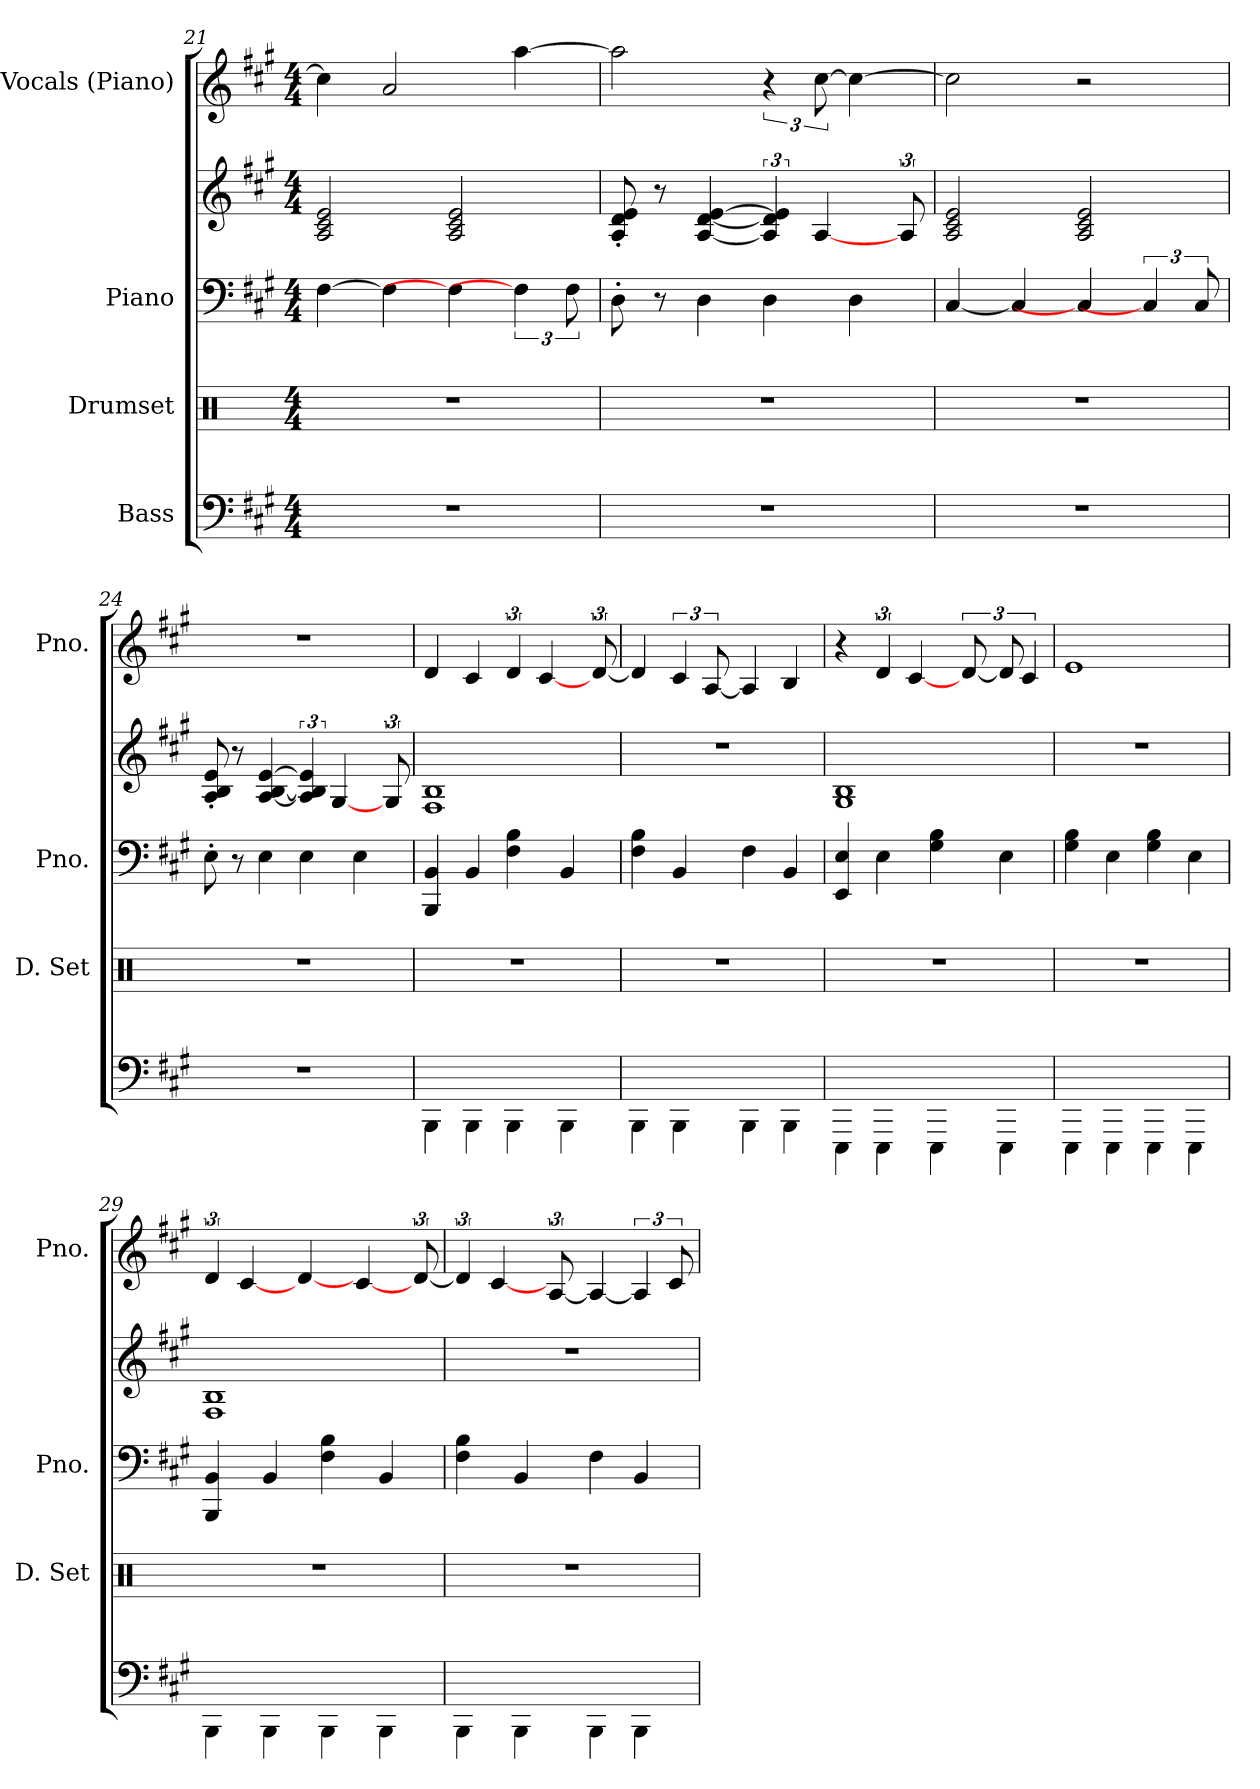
**kern	**kern	**kern	**kern	**kern
*part4	*part3	*part2	*part2	*part1
*staff5	*staff4	*staff3	*staff2	*staff1
*I"Bass	*I"Drumset	*I"Piano	*	*I"Vocals (Piano)
*	*I'D. Set	*I'Pno.	*	*I'Pno.
!!LO:LB:g=z
*	*clefX	*clefF4	*clefG2	*clefG2
*ITrd7c12	*	*	*	*
*k[f#c#g#]	*k[]	*k[f#c#g#]	*k[f#c#g#]	*k[f#c#g#]
*M4/4	*M4/4	*M4/4	*M4/4	*M4/4
=21	=21	=21	=21	=21
1r	1r	[4F#\	2A/ 2c#/ 2e/	4cc#\]
.	.	4F#\]	.	2a/
.	.	4F#\]	2A/ 2c#/ 2e/	.
.	.	6F#\]	.	[4aa\
.	.	12F#\	.	.
=22	=22	=22	=22	=22
1r	1r	8D'\	8A/' 8d/' 8e/'	2aa\]
.	.	8r	8r	.
.	.	4D\	[4A/ [4d/ [4e/	.
.	.	4D\	6A/] 6d/] 6e/]	6r
.	.	.	[4A/	[12cc#\
.	.	4D\	.	4cc#\_
.	.	.	12A/	.
=23	=23	=23	=23	=23
1r	1r	[4C#/	2A/ 2c#/ 2e/	2cc#\]
.	.	4C#/]	.	.
.	.	4C#/]	2A/ 2c#/ 2e/	2r
.	.	6C#/]	.	.
.	.	12C#/	.	.
=24	=24	=24	=24	=24
1r	1r	8E'\	8A/' 8B/' 8e/'	1r
.	.	8r	8r	.
.	.	4E\	[4A/ [4B/ [4e/	.
.	.	4E\	6A/] 6B/] 6e/]	.
.	.	.	[4G#/	.
.	.	4E\	.	.
.	.	.	12G#/	.
!!LO:PB:g=z
=25	=25	=25	=25	=25
4BBBB\	1r	4BBB/ 4BB/	1F# 1B	4d/
4BBBB\	.	4BB/	.	4c#/
4BBBB\	.	4F#\ 4B\	.	6d/
.	.	.	.	[4c#/
4BBBB\	.	4BB/	.	.
.	.	.	.	[12d/
=26	=26	=26	=26	=26
4BBBB\	1r	4F#\ 4B\	1r	4d/]
4BBBB\	.	4BB/	.	6c#/
.	.	.	.	[12A/
4BBBB\	.	4F#\	.	4A/]
4BBBB\	.	4BB/	.	4B/
=27	=27	=27	=27	=27
4EEEE\	1r	4EE/ 4E/	1G# 1B	4r
4EEEE\	.	4E\	.	6d/
.	.	.	.	[4c#/
4EEEE\	.	4G#\ 4B\	.	.
.	.	.	.	[12d/
4EEEE\	.	4E\	.	12d/]
.	.	.	.	6c#/
=28	=28	=28	=28	=28
4EEEE\	1r	4G#\ 4B\	1r	1e
4EEEE\	.	4E\	.	.
4EEEE\	.	4G#\ 4B\	.	.
4EEEE\	.	4E\	.	.
=29	=29	=29	=29	=29
4BBBB\	1r	4BBB/ 4BB/	1F# 1B	6d/
.	.	.	.	[4c#/
4BBBB\	.	4BB/	.	.
.	.	.	.	[4d/
4BBBB\	.	4F#\ 4B\	.	.
.	.	.	.	[4c#/
4BBBB\	.	4BB/	.	.
.	.	.	.	[12d/
!!LO:LB:g=z
=30	=30	=30	=30	=30
4BBBB\	1r	4F#\ 4B\	1r	6d/]
.	.	.	.	[4c#/
4BBBB\	.	4BB/	.	.
.	.	.	.	[12A/
4BBBB\	.	4F#\	.	4A/_
4BBBB\	.	4BB/	.	6A/]
.	.	.	.	12c#/
=	=	=	=	=
*-	*-	*-	*-	*-
